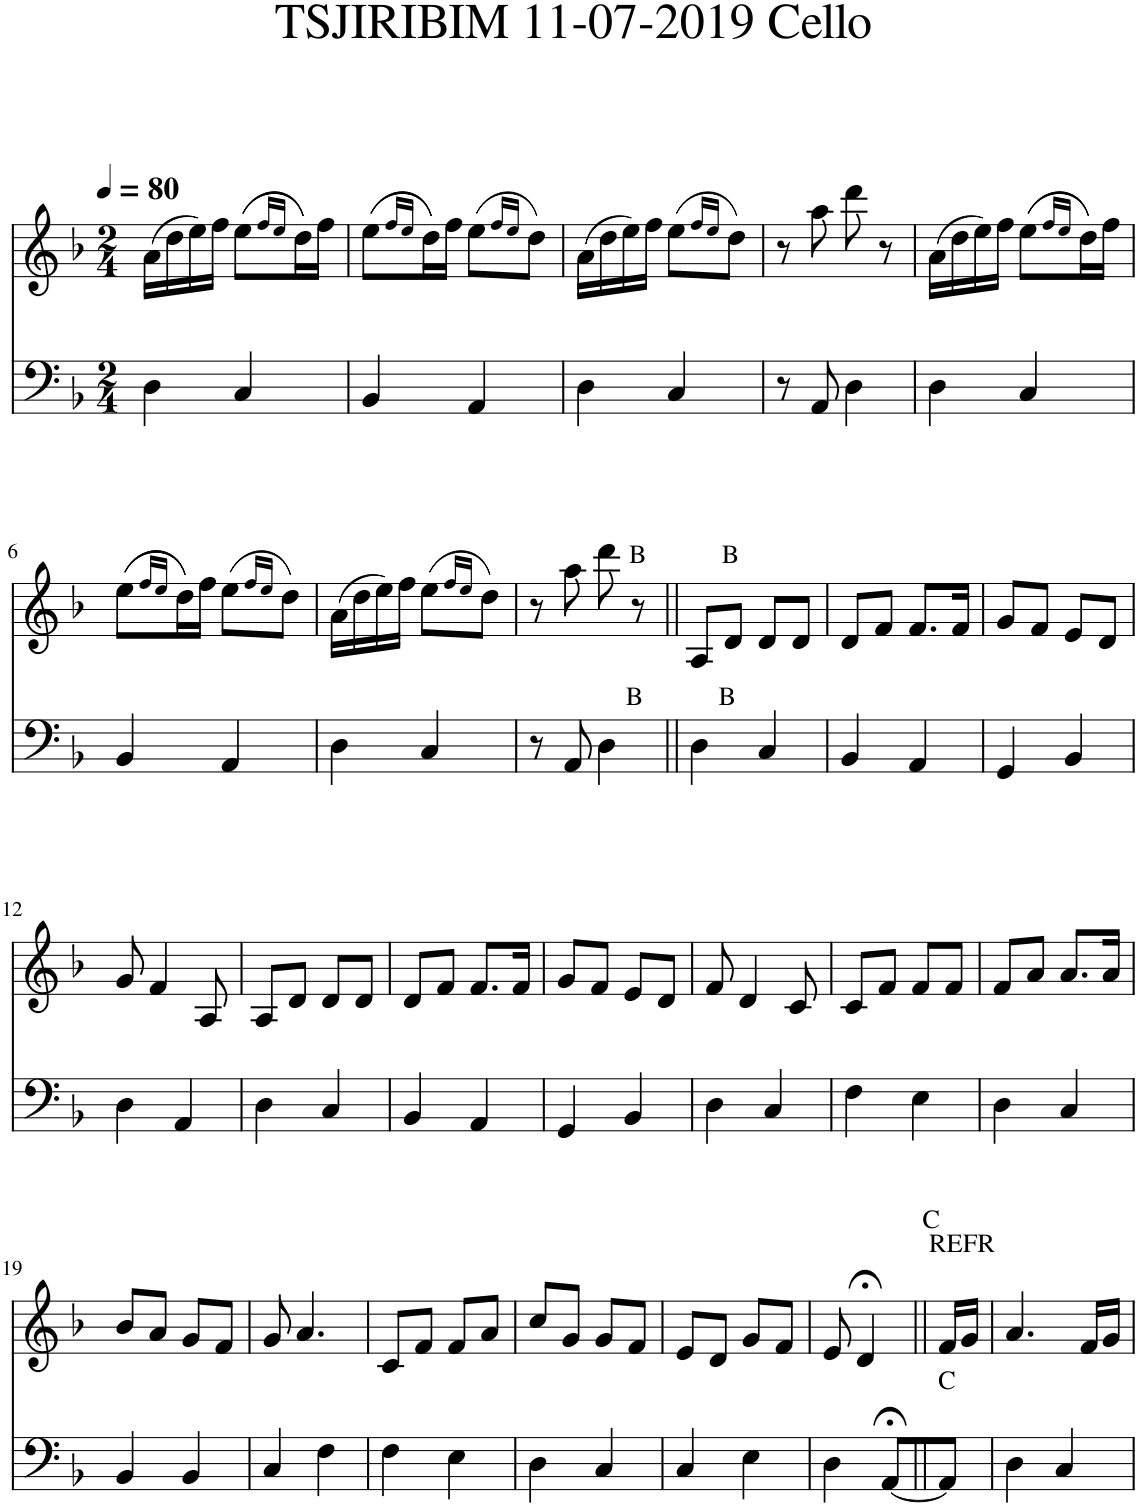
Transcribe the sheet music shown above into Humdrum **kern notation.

**kern	**kern
*part2	*part1
*staff2	*staff1
*I"Cello	*I"Klarinet in Bb
*clefF4	*clefG2
*	*ITrd1c2
*k[b-]	*k[b-]
*M2/4	*M2/4
*MM80	*MM80
=1	=1
4D\	(16a\LL
.	16dd\
.	16ee\)
.	16ff\JJ
4C/	((8ee\L
.	16qff/LL
.	16qee/JJ
.	16dd\L))
.	16ff\JJ
=2	=2
4BB-/	((8ee\L
.	16qff/LL
.	16qee/JJ
.	16dd\L))
.	16ff\JJ
4AA/	(8ee\L
.	16qff/LL
.	16qee/JJ
.	8dd\J)
=3	=3
4D\	(16a\LL
.	16dd\
.	16ee\)
.	16ff\JJ
4C/	(8ee\L
.	16qff/LL
.	16qee/JJ
.	8dd\J)
=4	=4
8r	8r
8AA/	8aa\
4D\	8ddd\
.	8r
=5	=5
4D\	(16a\LL
.	16dd\
.	16ee\)
.	16ff\JJ
4C/	((8ee\L
.	16qff/LL
.	16qee/JJ
.	16dd\L))
.	16ff\JJ
!!LO:LB:g=z
=6	=6
4BB-/	((8ee\L
.	16qff/LL
.	16qee/JJ
.	16dd\L))
.	16ff\JJ
4AA/	(8ee\L
.	16qff/LL
.	16qee/JJ
.	8dd\J)
=7	=7
4D\	(16a\LL
.	16dd\
.	16ee\)
.	16ff\JJ
4C/	(8ee\L
.	16qff/LL
.	16qee/JJ
.	8dd\J)
=8	=8
8r	8r
8AA/	8aa\
!	!LO:TX:a:t=B
!LO:TX:a:t=B	!
4D\	8ddd\
.	8r
=9||	=9||
!	!LO:TX:a:t=B
!LO:TX:a:t=B	!
4D\	8A/L
.	8d/J
4C/	8d/L
.	8d/J
=10	=10
4BB-/	8d/L
.	8f/J
4AA/	8.f/L
.	16f/Jk
=11	=11
4GG/	8g/L
.	8f/J
4BB-/	8e/L
.	8d/J
!!LO:LB:g=z
=12	=12
4D\	8g/
.	4f/
4AA/	.
.	8A/
=13	=13
4D\	8A/L
.	8d/J
4C/	8d/L
.	8d/J
=14	=14
4BB-/	8d/L
.	8f/J
4AA/	8.f/L
.	16f/Jk
=15	=15
4GG/	8g/L
.	8f/J
4BB-/	8e/L
.	8d/J
=16	=16
4D\	8f/
.	4d/
4C/	.
.	8c/
=17	=17
4F\	8c/L
.	8f/J
4E\	8f/L
.	8f/J
=18	=18
4D\	8f/L
.	8a/J
4C/	8.a/L
.	16a/Jk
!!LO:LB:g=z
=19	=19
4BB-/	8b-/L
.	8a/J
4BB-/	8g/L
.	8f/J
=20	=20
4C/	8g/
.	4.a/
4F\	.
=21	=21
4F\	8c/L
.	8f/J
4E\	8f/L
.	8a/J
=22	=22
4D\	8cc/L
.	8g/J
4C/	8g/L
.	8f/J
=23	=23
4C/	8e/L
.	8d/J
4E\	8g/L
.	8f/J
=24	=24
4D\	8e/
.	4d;</
[8AA;</L	.
!	!LO:TX:a:t=REFR
!	!LO:TX:a:t=C
!LO:TX:a:t=C	!
8AA/J]	16f/LL
.	16g/JJ
=25	=25
4D\	4.a/
4C/	.
.	16f/LL
.	16g/JJ
=	=
*-	*-
